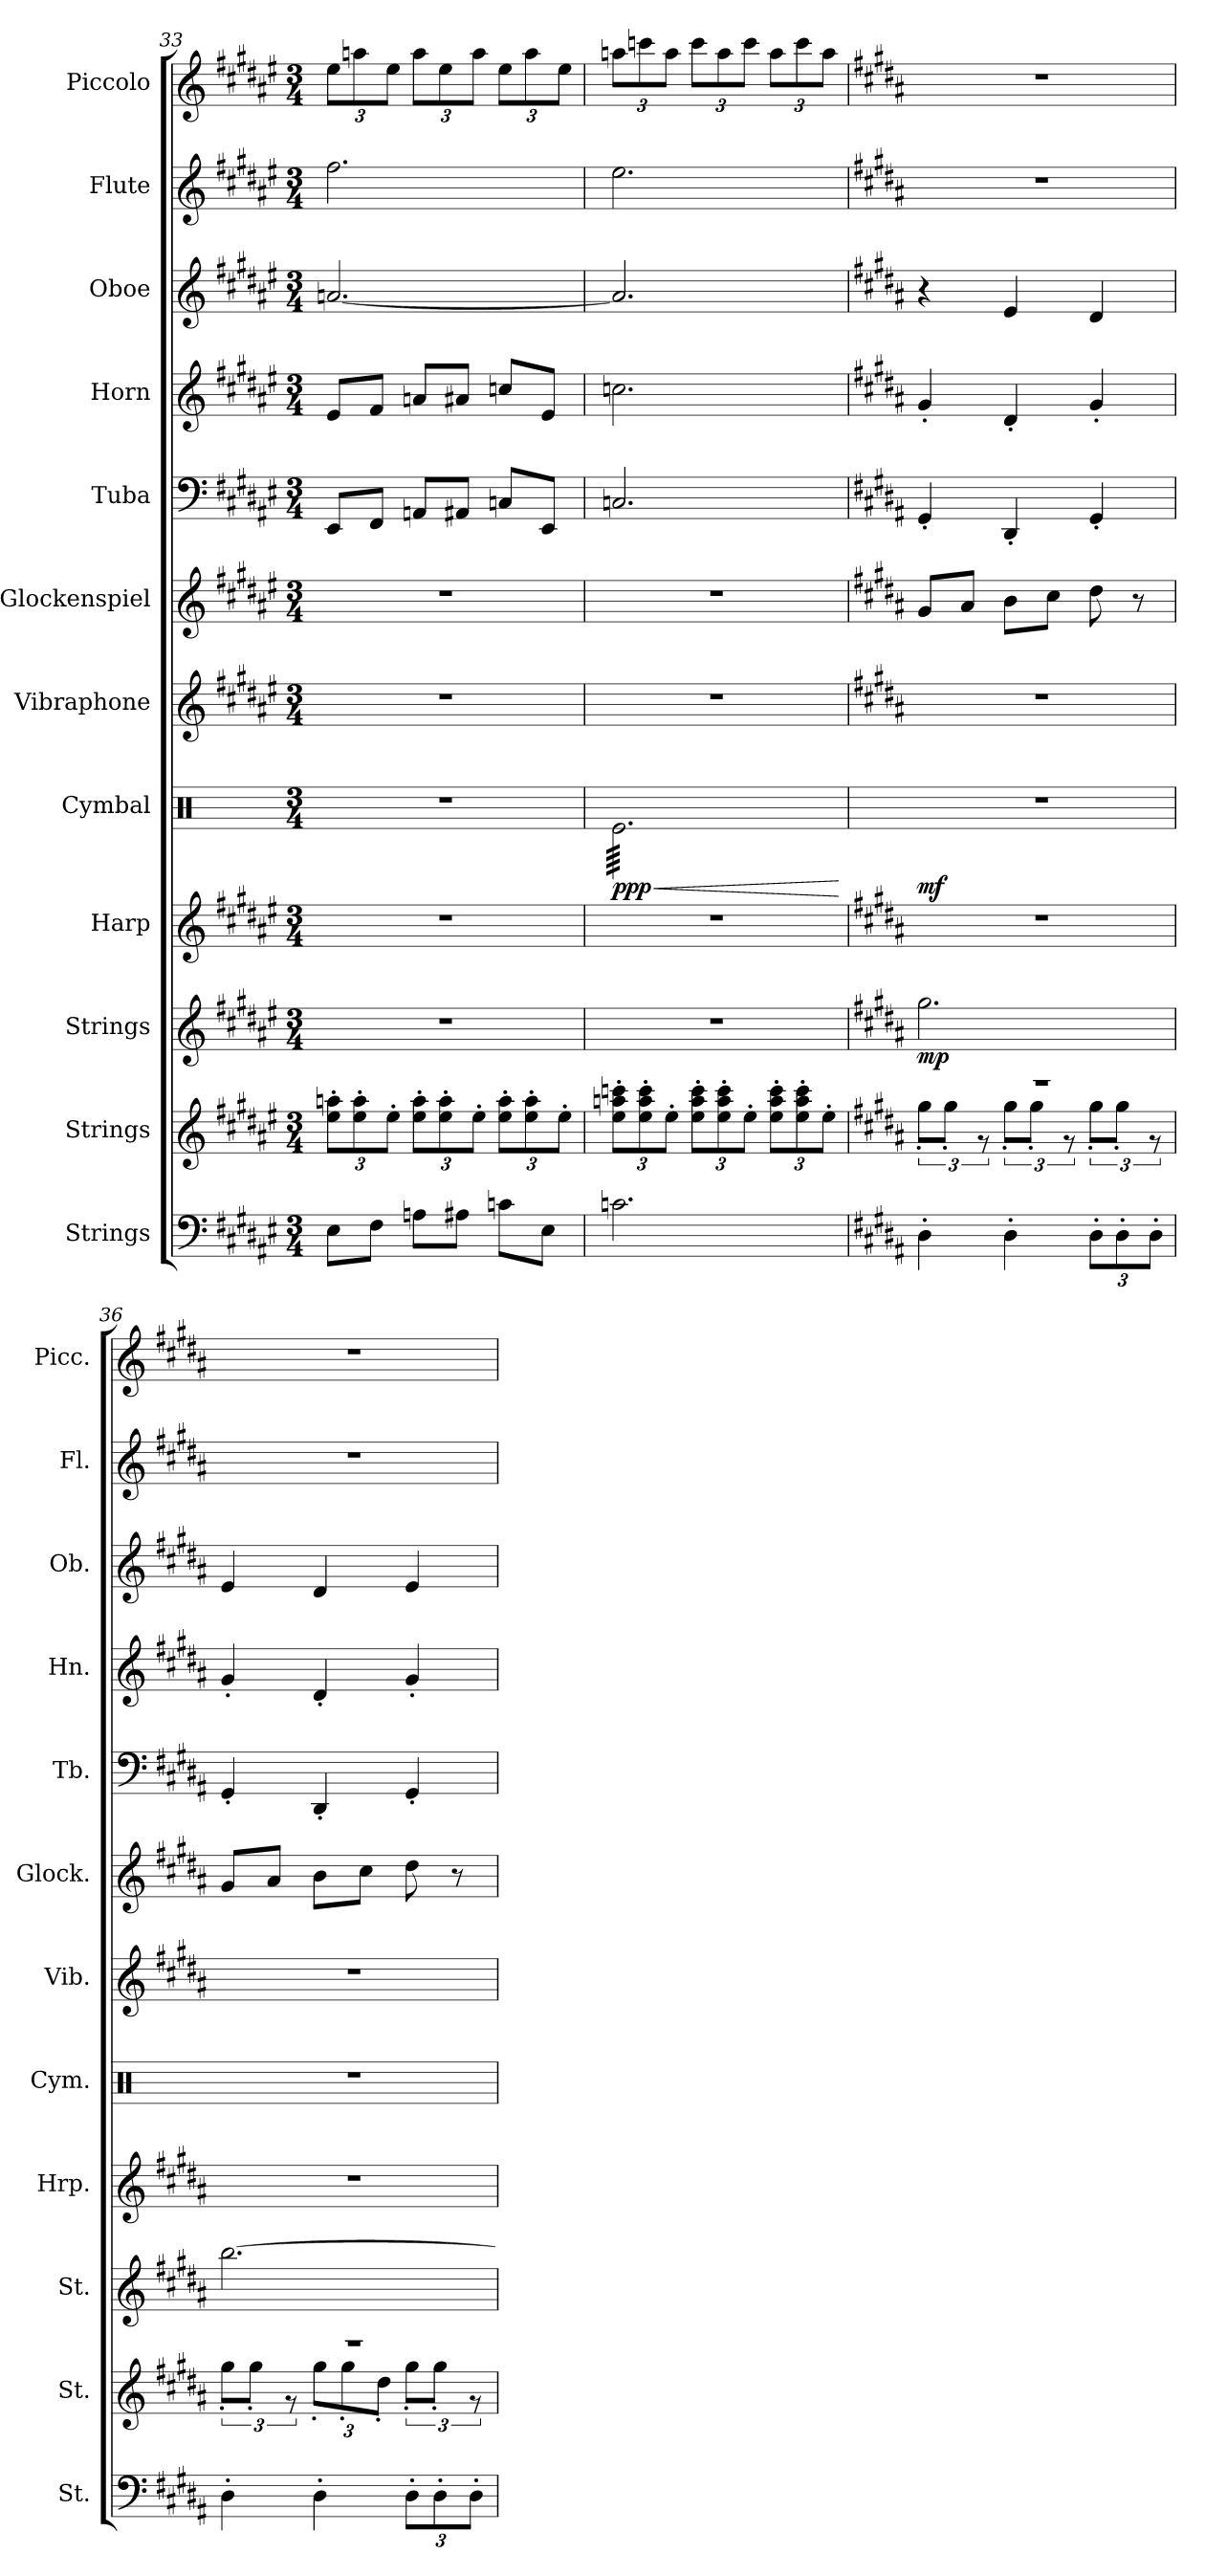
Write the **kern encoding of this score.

**kern	**kern	**kern	**dynam	**kern	**kern	**dynam	**kern	**kern	**kern	**kern	**kern	**kern	**kern
*part12	*part11	*part10	*part10	*part9	*part8	*part8	*part7	*part6	*part5	*part4	*part3	*part2	*part1
*staff12	*staff11	*staff10	*staff10	*staff9	*staff8	*staff8	*staff7	*staff6	*staff5	*staff4	*staff3	*staff2	*staff1
*I"Strings	*I"Strings	*I"Strings	*	*I"Harp	*I"Cymbal	*	*I"Vibraphone	*I"Glockenspiel	*I"Tuba	*I"Horn	*I"Oboe	*I"Flute	*I"Piccolo
*I'St.	*I'St.	*I'St.	*	*I'Hrp.	*I'Cym.	*	*I'Vib.	*I'Glock.	*I'Tb.	*I'Hn.	*I'Ob.	*I'Fl.	*I'Picc.
!!LO:PB:g=z
*clefF4	*clefG2	*clefG2	*	*clefG2	*clefX	*	*clefG2	*clefG2	*clefF4	*clefG2	*clefG2	*clefG2	*clefG2
*	*	*	*	*	*	*	*	*ITrd-14c-24	*	*ITrd7c12	*	*	*ITrd-7c-12
*k[f#c#g#d#a#e#]	*k[f#c#g#d#a#e#]	*k[f#c#g#d#a#e#]	*	*k[f#c#g#d#a#e#]	*k[]	*	*k[f#c#g#d#a#e#]	*k[f#c#g#d#a#e#]	*k[f#c#g#d#a#e#]	*k[f#c#g#d#a#e#]	*k[f#c#g#d#a#e#]	*k[f#c#g#d#a#e#]	*k[f#c#g#d#a#e#]
*M3/4	*M3/4	*M3/4	*	*M3/4	*M3/4	*	*M3/4	*M3/4	*M3/4	*M3/4	*M3/4	*M3/4	*M3/4
*	*Xbrackettup	*	*	*	*	*	*	*	*	*	*	*	*Xbrackettup
=33	=33	=33	=33	=33	=33	=33	=33	=33	=33	=33	=33	=33	=33
8E#\L	12ee#\' 12aan\'L	2.r	.	2.r	2.r	.	2.r	2.r	8EE#/L	8E#/L	[2.an/	2.ff#\	12eee#\L
.	12ee#\' 12aa\'	.	.	.	.	.	.	.	.	.	.	.	12aaan\
8F#\J	.	.	.	.	.	.	.	.	8FF#/J	8F#/J	.	.	.
.	12ee#'\J	.	.	.	.	.	.	.	.	.	.	.	12eee#\J
8An\L	12ee#\' 12aa\'L	.	.	.	.	.	.	.	8AAn/L	8An/L	.	.	12aaa\L
.	12ee#\' 12aa\'	.	.	.	.	.	.	.	.	.	.	.	12eee#\
8A#X\J	.	.	.	.	.	.	.	.	8AA#X/J	8A#X/J	.	.	.
.	12ee#'\J	.	.	.	.	.	.	.	.	.	.	.	12aaa\J
8cn\L	12ee#\' 12aa\'L	.	.	.	.	.	.	.	8Cn/L	8cn/L	.	.	12eee#\L
.	12ee#\' 12aa\'	.	.	.	.	.	.	.	.	.	.	.	12aaa\
8E#\J	.	.	.	.	.	.	.	.	8EE#/J	8E#/J	.	.	.
.	12ee#'\J	.	.	.	.	.	.	.	.	.	.	.	12eee#\J
=34	=34	=34	=34	=34	=34	=34	=34	=34	=34	=34	=34	=34	=34
!	!	!	!	!	!	!LO:HP:b	!	!	!	!	!	!	!
!	!	!	!	!	!	!LO:DY:n=1:b	!	!	!	!	!	!	!
*	*	*	*	*	*tremolo	*	*	*	*	*	*	*	*
2.cn\	12ee#\' 12aan\' 12cccn\'L	2.r	.	2.r	64Re\LLLL	< ppp	2.r	2.r	2.Cn/	2.cn\	2.a/]	2.ee#\	12aaan\L
.	.	.	.	.	64Re\	.	.	.	.	.	.	.	.
.	.	.	.	.	64Re\	.	.	.	.	.	.	.	.
.	.	.	.	.	64Re\	.	.	.	.	.	.	.	.
.	.	.	.	.	64Re\	.	.	.	.	.	.	.	.
.	.	.	.	.	64Re\	.	.	.	.	.	.	.	.
.	12ee#\' 12aa\' 12ccc\'	.	.	.	.	.	.	.	.	.	.	.	12ccccn\
.	.	.	.	.	64Re\	.	.	.	.	.	.	.	.
.	.	.	.	.	64Re\	.	.	.	.	.	.	.	.
.	.	.	.	.	64Re\	.	.	.	.	.	.	.	.
.	.	.	.	.	64Re\	.	.	.	.	.	.	.	.
.	.	.	.	.	64Re\	.	.	.	.	.	.	.	.
.	12ee#'\J	.	.	.	.	.	.	.	.	.	.	.	12aaa\J
.	.	.	.	.	64Re\	.	.	.	.	.	.	.	.
.	.	.	.	.	64Re\	.	.	.	.	.	.	.	.
.	.	.	.	.	64Re\	.	.	.	.	.	.	.	.
.	.	.	.	.	64Re\	.	.	.	.	.	.	.	.
.	.	.	.	.	64Re\	.	.	.	.	.	.	.	.
.	12ee#\' 12aa\' 12ccc\'L	.	.	.	64Re\	.	.	.	.	.	.	.	12cccc\L
.	.	.	.	.	64Re\	.	.	.	.	.	.	.	.
.	.	.	.	.	64Re\	.	.	.	.	.	.	.	.
.	.	.	.	.	64Re\	.	.	.	.	.	.	.	.
.	.	.	.	.	64Re\	.	.	.	.	.	.	.	.
.	.	.	.	.	64Re\	.	.	.	.	.	.	.	.
.	12ee#\' 12aa\' 12ccc\'	.	.	.	.	.	.	.	.	.	.	.	12aaa\
.	.	.	.	.	64Re\	.	.	.	.	.	.	.	.
.	.	.	.	.	64Re\	.	.	.	.	.	.	.	.
.	.	.	.	.	64Re\	.	.	.	.	.	.	.	.
.	.	.	.	.	64Re\	.	.	.	.	.	.	.	.
.	.	.	.	.	64Re\	.	.	.	.	.	.	.	.
.	12ee#'\J	.	.	.	.	.	.	.	.	.	.	.	12cccc\J
.	.	.	.	.	64Re\	.	.	.	.	.	.	.	.
.	.	.	.	.	64Re\	.	.	.	.	.	.	.	.
.	.	.	.	.	64Re\	.	.	.	.	.	.	.	.
.	.	.	.	.	64Re\	.	.	.	.	.	.	.	.
.	.	.	.	.	64Re\	.	.	.	.	.	.	.	.
.	12ee#\' 12aa\' 12ccc\'L	.	.	.	64Re\	.	.	.	.	.	.	.	12aaa\L
.	.	.	.	.	64Re\	.	.	.	.	.	.	.	.
.	.	.	.	.	64Re\	.	.	.	.	.	.	.	.
.	.	.	.	.	64Re\	.	.	.	.	.	.	.	.
.	.	.	.	.	64Re\	.	.	.	.	.	.	.	.
.	.	.	.	.	64Re\	.	.	.	.	.	.	.	.
.	12ee#\' 12aa\' 12ccc\'	.	.	.	.	.	.	.	.	.	.	.	12cccc\
.	.	.	.	.	64Re\	.	.	.	.	.	.	.	.
.	.	.	.	.	64Re\	.	.	.	.	.	.	.	.
.	.	.	.	.	64Re\	.	.	.	.	.	.	.	.
.	.	.	.	.	64Re\	.	.	.	.	.	.	.	.
.	.	.	.	.	64Re\	.	.	.	.	.	.	.	.
.	12ee#'\J	.	.	.	.	.	.	.	.	.	.	.	12aaa\J
.	.	.	.	.	64Re\	.	.	.	.	.	.	.	.
.	.	.	.	.	64Re\	.	.	.	.	.	.	.	.
.	.	.	.	.	64Re\	.	.	.	.	.	.	.	.
.	.	.	.	.	64Re\	.	.	.	.	.	.	.	.
.	.	.	.	.	64Re\JJJJ	.	.	.	.	.	.	.	.
*	*	*	*	*	*Xtremolo	*	*	*	*	*	*	*	*
.	.	.	.	.	.	[	.	.	.	.	.	.	.
=35	=35	=35	=35	=35	=35	=35	=35	=35	=35	=35	=35	=35	=35
*k[f#c#g#d#a#]	*k[f#c#g#d#a#]	*k[f#c#g#d#a#]	*	*k[f#c#g#d#a#]	*	*	*k[f#c#g#d#a#]	*k[f#c#g#d#a#]	*k[f#c#g#d#a#]	*k[f#c#g#d#a#]	*k[f#c#g#d#a#]	*k[f#c#g#d#a#]	*k[f#c#g#d#a#]
*	*^	*	*	*	*	*	*	*	*	*	*	*	*
*	*	*brackettup	*	*	*	*	*	*	*	*	*	*	*	*
!	!	!	!	!LO:DY:b	!	!	!LO:DY:b	!	!	!	!	!	!	!
4D#'\	2.r	12gg#'\L	2.gg#\	mp	2.r	2.r	mf	2.r	8ggg#/L	4GG#'/	4G#'/	4r	2.r	2.r
.	.	12gg#'\J	.	.	.	.	.	.	.	.	.	.	.	.
.	.	.	.	.	.	.	.	.	8aaa#/J	.	.	.	.	.
.	.	12r	.	.	.	.	.	.	.	.	.	.	.	.
4D#'\	.	12gg#'\L	.	.	.	.	.	.	8bbb\L	4DD#'/	4D#'/	4e/	.	.
.	.	12gg#'\J	.	.	.	.	.	.	.	.	.	.	.	.
.	.	.	.	.	.	.	.	.	8cccc#\J	.	.	.	.	.
.	.	12r	.	.	.	.	.	.	.	.	.	.	.	.
*Xbrackettup	*	*	*	*	*	*	*	*	*	*	*	*	*	*
12D#'\L	.	12gg#'\L	.	.	.	.	.	.	8dddd#\	4GG#'/	4G#'/	4d#/	.	.
12D#'\	.	12gg#'\J	.	.	.	.	.	.	.	.	.	.	.	.
.	.	.	.	.	.	.	.	.	8r	.	.	.	.	.
12D#'\J	.	12r	.	.	.	.	.	.	.	.	.	.	.	.
=36	=36	=36	=36	=36	=36	=36	=36	=36	=36	=36	=36	=36	=36	=36
4D#'\	2.r	12gg#'\L	[2.bb\	.	2.r	2.r	.	2.r	8ggg#/L	4GG#'/	4G#'/	4e/	2.r	2.r
.	.	12gg#'\J	.	.	.	.	.	.	.	.	.	.	.	.
.	.	.	.	.	.	.	.	.	8aaa#/J	.	.	.	.	.
.	.	12r	.	.	.	.	.	.	.	.	.	.	.	.
4D#'\	.	12gg#'\L	.	.	.	.	.	.	8bbb\L	4DD#'/	4D#'/	4d#/	.	.
.	.	12gg#'\	.	.	.	.	.	.	.	.	.	.	.	.
.	.	.	.	.	.	.	.	.	8cccc#\J	.	.	.	.	.
.	.	12dd#'\J	.	.	.	.	.	.	.	.	.	.	.	.
12D#'\L	.	12gg#'\L	.	.	.	.	.	.	8dddd#\	4GG#'/	4G#'/	4e/	.	.
12D#'\	.	12gg#'\J	.	.	.	.	.	.	.	.	.	.	.	.
.	.	.	.	.	.	.	.	.	8r	.	.	.	.	.
12D#'\J	.	12r	.	.	.	.	.	.	.	.	.	.	.	.
*	*v	*v	*	*	*	*	*	*	*	*	*	*	*	*
=	=	=	=	=	=	=	=	=	=	=	=	=	=
*-	*-	*-	*-	*-	*-	*-	*-	*-	*-	*-	*-	*-	*-
